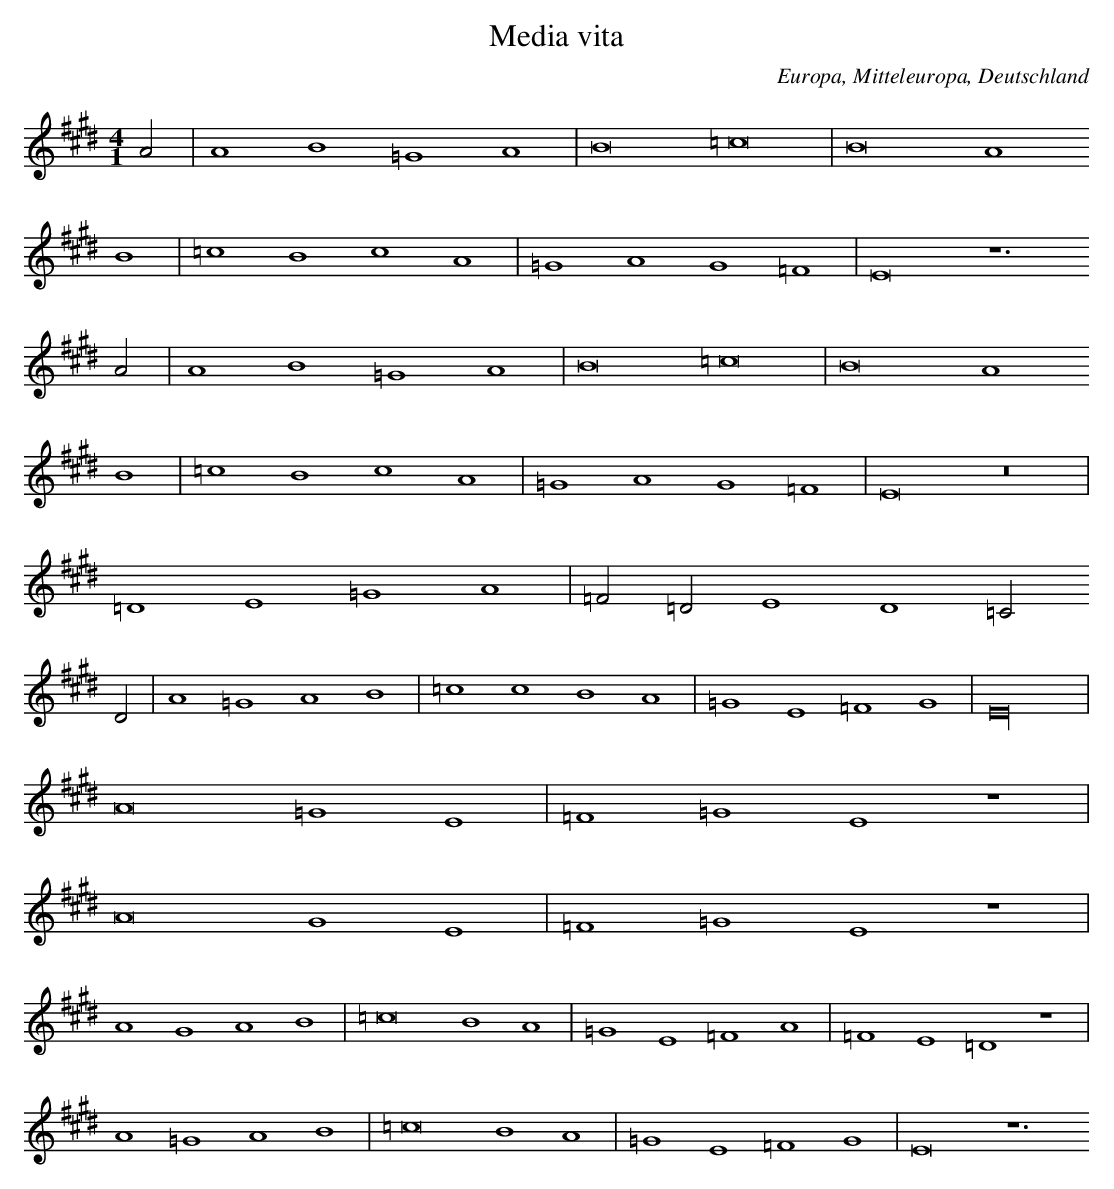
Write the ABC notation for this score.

X:1
T: Media vita
O: Europa, Mitteleuropa, Deutschland
M: 4/1
L: 1/2
K: E
A | A2B2=G2A2 | B4=c4 | B4A2
B2 | =c2B2c2A2 | =G2A2G2=F2 | E4z3
A | A2B2=G2A2 | B4=c4 | B4A2
B2 | =c2B2c2A2 | =G2A2G2=F2 | E4z4 |
=D2E2=G2A2 | =F=DE2D2=C
D | A2=G2A2B2 | =c2c2B2A2 | =G2E2=F2G2 | E8 |
A4=G2E2 | =F2=G2E2z2 |
A4G2E2 | =F2=G2E2z2 |
A2G2A2B2 | =c4B2A2 | =G2E2=F2A2 | =F2E2=D2z2 |
A2=G2A2B2 | =c4B2A2 | =G2E2=F2G2 | E4z3
